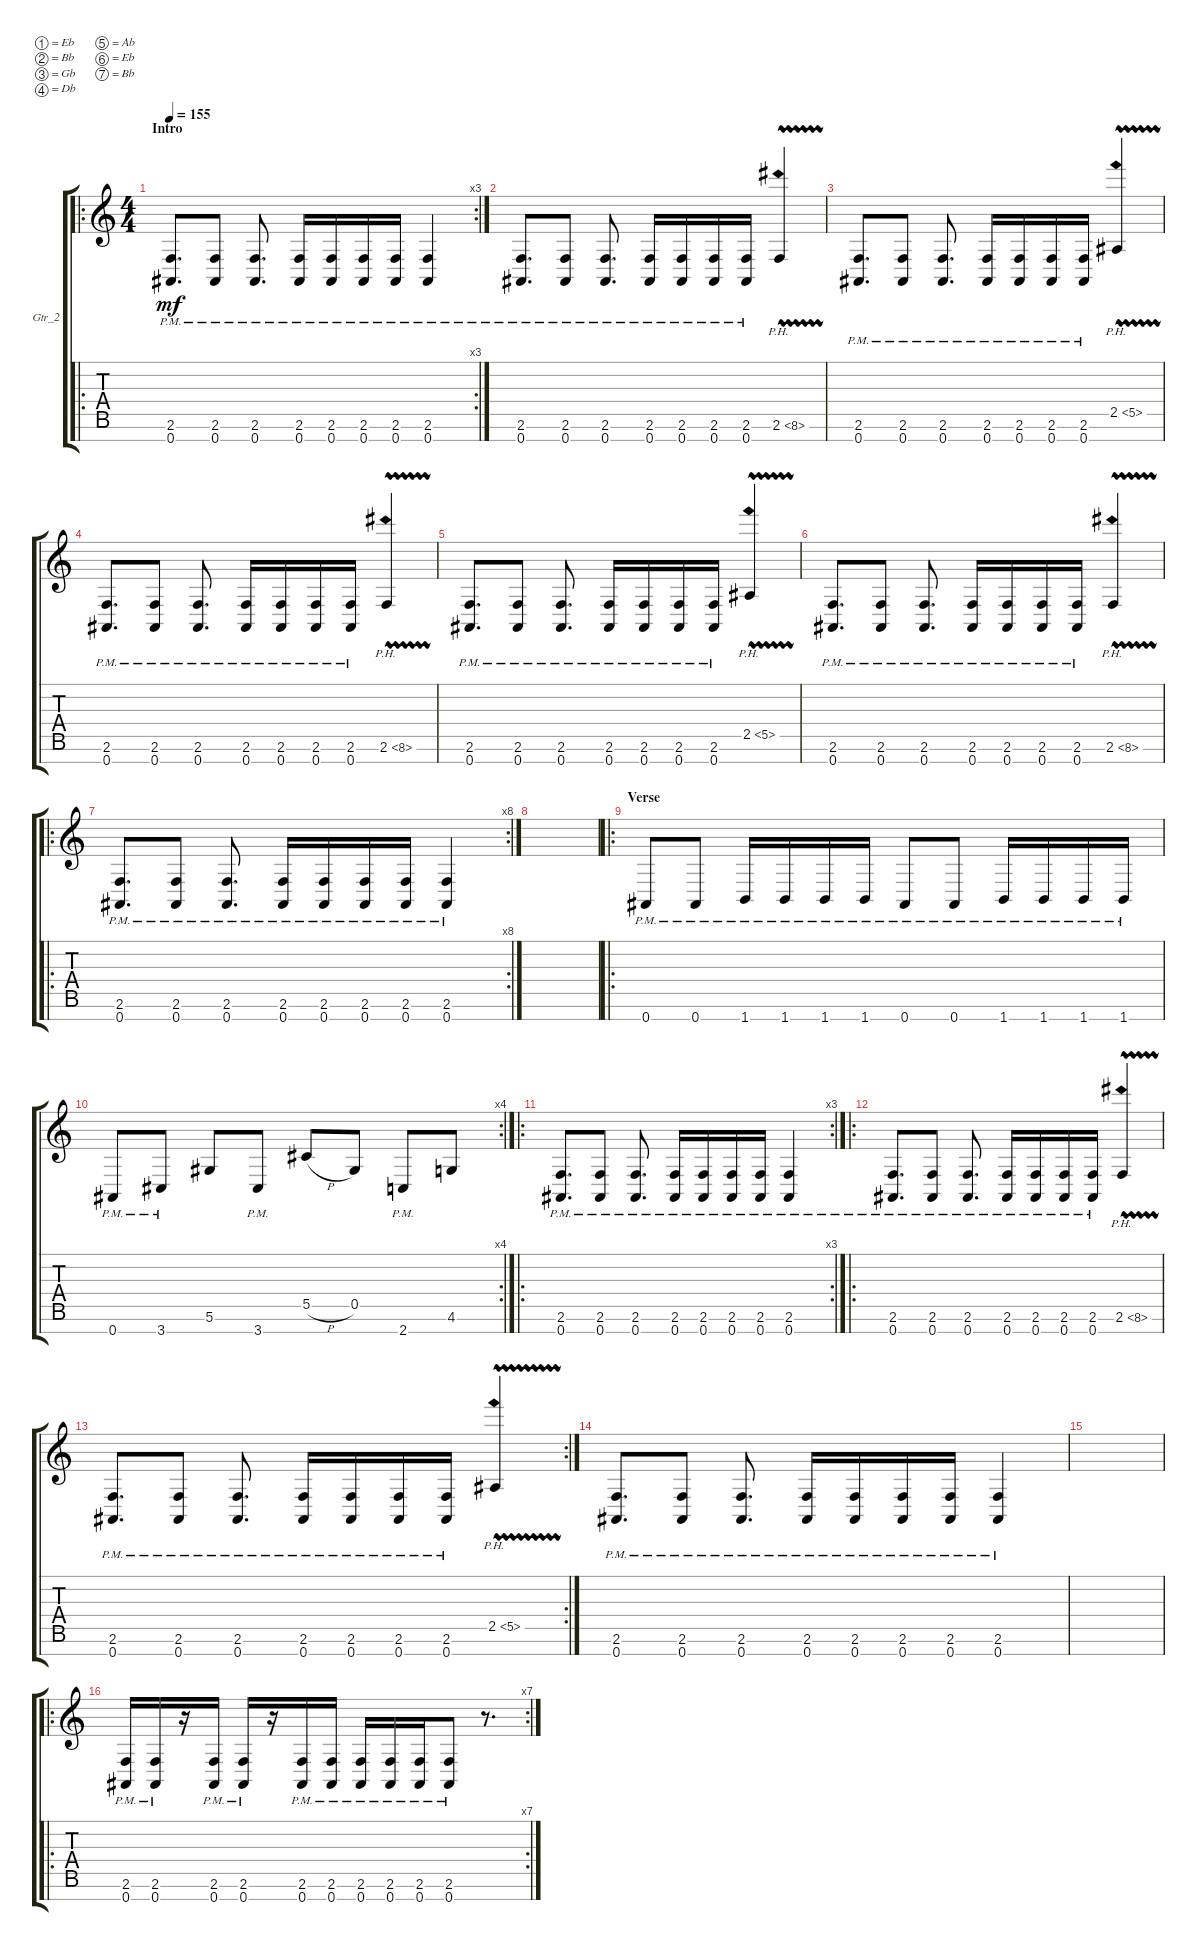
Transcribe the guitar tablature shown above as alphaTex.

\defaultSystemsLayout 4
\bracketExtendMode groupsimilarinstruments
\firstSystemTrackNameOrientation horizontal
\otherSystemsTrackNameOrientation horizontal
\track ("Gtr_2" "Gtr_2") {instrument distortionguitar}
\staff {score tabs}
\tuning (Eb4 Bb3 Gb3 Db3 Ab2 Eb2 Bb1)
\ro
\rc 3
\ts (4 4)
\section ("" "Intro")
\tempo 155
\clef g2
\ks c
(0.7{pm} 2.6{pm}).8{d dy mf instrument distortionguitar} (0.7{pm} 2.6{pm}).8 (0.7{pm} 2.6{pm}).8{d} (0.7{pm} 2.6{pm}).16 (2.6{pm} 0.7{pm}).16 (2.6{pm} 0.7{pm}).16 (2.6{pm} 0.7{pm}).16 (2.6{pm} 0.7{pm}).4 |
(0.7{pm} 2.6{pm}).8{d} (0.7{pm} 2.6{pm}).8 (0.7{pm} 2.6{pm}).8{d} (0.7{pm} 2.6{pm}).16 (2.6{pm} 0.7{pm}).16 (2.6{pm} 0.7{pm}).16 (2.6{pm} 0.7{pm}).16 2.6{ph 6 vw}.4 |
(0.7{pm} 2.6{pm}).8{d} (0.7{pm} 2.6{pm}).8 (0.7{pm} 2.6{pm}).8{d} (0.7{pm} 2.6{pm}).16 (2.6{pm} 0.7{pm}).16 (2.6{pm} 0.7{pm}).16 (2.6{pm} 0.7{pm}).16 2.5{ph 3 vw}.4 |
(0.7{pm} 2.6{pm}).8{d} (0.7{pm} 2.6{pm}).8 (0.7{pm} 2.6{pm}).8{d} (0.7{pm} 2.6{pm}).16 (2.6{pm} 0.7{pm}).16 (2.6{pm} 0.7{pm}).16 (2.6{pm} 0.7{pm}).16 2.6{ph 6 vw}.4 |
(0.7{pm} 2.6{pm}).8{d} (0.7{pm} 2.6{pm}).8 (0.7{pm} 2.6{pm}).8{d} (0.7{pm} 2.6{pm}).16 (2.6{pm} 0.7{pm}).16 (2.6{pm} 0.7{pm}).16 (2.6{pm} 0.7{pm}).16 2.5{ph 3 vw}.4 |
(0.7{pm} 2.6{pm}).8{d} (0.7{pm} 2.6{pm}).8 (0.7{pm} 2.6{pm}).8{d} (0.7{pm} 2.6{pm}).16 (2.6{pm} 0.7{pm}).16 (2.6{pm} 0.7{pm}).16 (2.6{pm} 0.7{pm}).16 2.6{ph 6 vw}.4 |
\ro
\rc 8
(0.7{pm} 2.6{pm}).8{d} (0.7{pm} 2.6{pm}).8 (0.7{pm} 2.6{pm}).8{d} (0.7{pm} 2.6{pm}).16 (2.6{pm} 0.7{pm}).16 (2.6{pm} 0.7{pm}).16 (2.6{pm} 0.7{pm}).16 (0.7{pm} 2.6{pm}).4 |
|
\ro
\section ("" "Verse")
\scale
0.532571 0.7{pm}.8 0.7{pm}.8 1.7{pm}.16 1.7{pm}.16 1.7{pm}.16 1.7{pm}.16 0.7{pm}.8 0.7{pm}.8 1.7{pm}.16 1.7{pm}.16 1.7{pm}.16 1.7{pm}.16 |
\rc 4
\scale
0.467362 0.7{pm}.8 3.7{pm}.8 5.6.8 3.7{pm}.8 5.5{h}.8 0.5.8 2.7{pm}.8 4.6.8 |
\ro
\rc 3
(0.7{pm} 2.6{pm}).8{d} (0.7{pm} 2.6{pm}).8 (0.7{pm} 2.6{pm}).8{d} (0.7{pm} 2.6{pm}).16 (2.6{pm} 0.7{pm}).16 (2.6{pm} 0.7{pm}).16 (2.6{pm} 0.7{pm}).16 (2.6{pm} 0.7{pm}).4 |
\ro
(0.7{pm} 2.6{pm}).8{d} (0.7{pm} 2.6{pm}).8 (0.7{pm} 2.6{pm}).8{d} (0.7{pm} 2.6{pm}).16 (2.6{pm} 0.7{pm}).16 (2.6{pm} 0.7{pm}).16 (2.6{pm} 0.7{pm}).16 2.6{ph 6 vw}.4 |
\rc 2
(0.7{pm} 2.6{pm}).8{d} (0.7{pm} 2.6{pm}).8 (0.7{pm} 2.6{pm}).8{d} (0.7{pm} 2.6{pm}).16 (2.6{pm} 0.7{pm}).16 (2.6{pm} 0.7{pm}).16 (2.6{pm} 0.7{pm}).16 2.5{ph 3 vw}.4 |
(0.7{pm} 2.6{pm}).8{d} (0.7{pm} 2.6{pm}).8 (0.7{pm} 2.6{pm}).8{d} (0.7{pm} 2.6{pm}).16 (2.6{pm} 0.7{pm}).16 (2.6{pm} 0.7{pm}).16 (2.6{pm} 0.7{pm}).16 (2.6{pm} 0.7{pm}).4 |
|
\ro
\rc 7
(0.7{pm} 2.6{pm}).16 (2.6{pm} 0.7{pm}).16 r.16 (0.7{pm} 2.6{pm}).16 (2.6{pm} 0.7{pm}).16 r.16 (0.7{pm} 2.6{pm}).16 (2.6{pm} 0.7{pm}).16 (2.6{pm} 0.7{pm}).16 (2.6{pm} 0.7{pm}).16 (2.6{pm} 0.7{pm}).16 (2.6{pm} 0.7{pm}).8 r.8{d}
